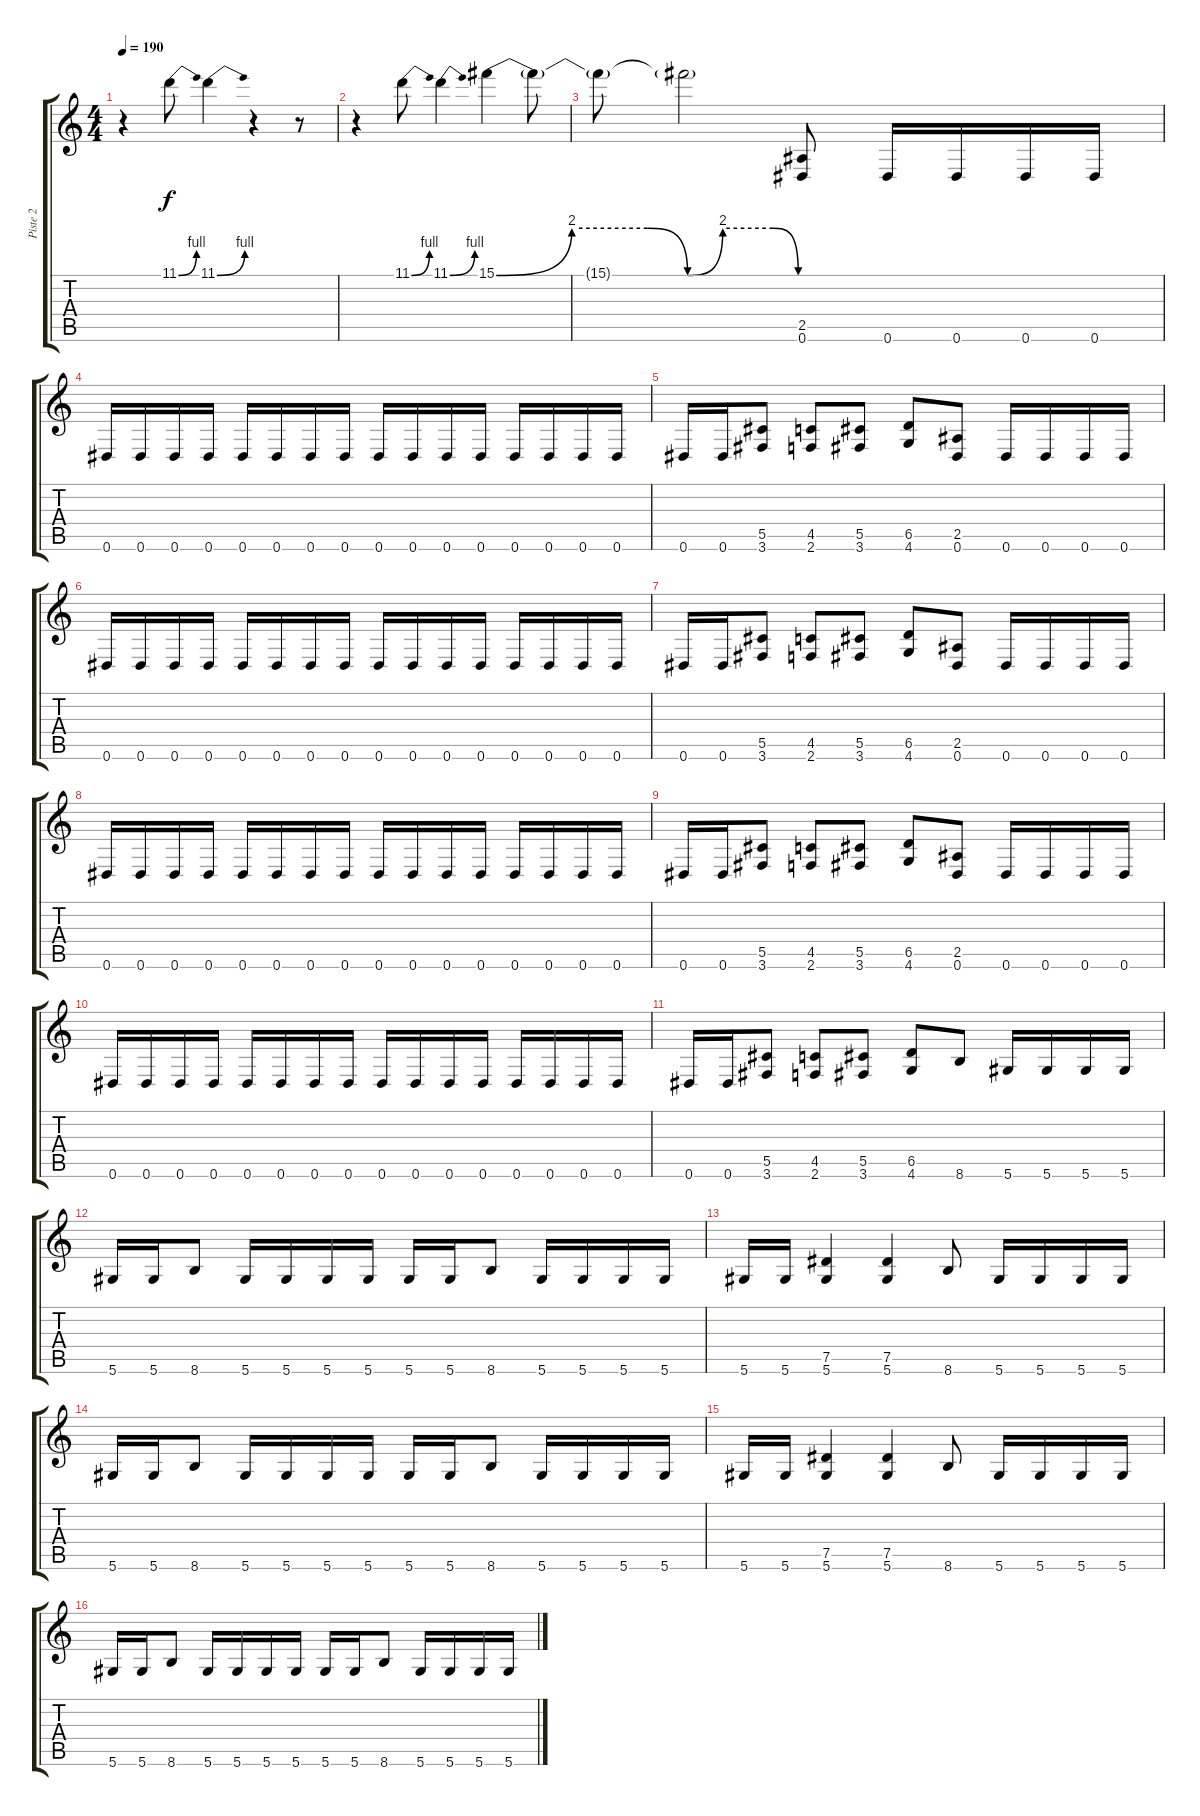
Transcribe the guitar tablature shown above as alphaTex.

\track ("Piste 2" "Piste 2") {instrument distortionguitar}
\staff {score tabs}
\tuning (Eb4 Bb3 Gb3 Db3 Ab2 Eb2) {hide}
\ts (4 4)
\tempo 190
\clef g2
\ks c
r.4{dy f} 11.1{be (bend 0 0 60 4)}.8 11.1{be (bend 0 0 60 4)}.4 r.4 r.8 |
r.4 11.1{be (bend 0 0 60 4)}.8 11.1{be (bend 0 0 60 4)}.4 15.1{be (custom 0 0 15 8 30 8 38 0 45 8 55 8 60 0)}.4 15.1{t}.8 |
15.1{t}.8 15.1{t}.2 (2.5 0.6).8 0.6.16 0.6.16 0.6.16 0.6.16 |
0.6.16 0.6.16 0.6.16 0.6.16 0.6.16 0.6.16 0.6.16 0.6.16 0.6.16 0.6.16 0.6.16 0.6.16 0.6.16 0.6.16 0.6.16 0.6.16 |
0.6.16 0.6.16 (5.5 3.6).8 (4.5 2.6).8 (5.5 3.6).8 (6.5 4.6).8 (2.5 0.6).8 0.6.16 0.6.16 0.6.16 0.6.16 |
0.6.16 0.6.16 0.6.16 0.6.16 0.6.16 0.6.16 0.6.16 0.6.16 0.6.16 0.6.16 0.6.16 0.6.16 0.6.16 0.6.16 0.6.16 0.6.16 |
0.6.16 0.6.16 (5.5 3.6).8 (4.5 2.6).8 (5.5 3.6).8 (6.5 4.6).8 (2.5 0.6).8 0.6.16 0.6.16 0.6.16 0.6.16 |
0.6.16 0.6.16 0.6.16 0.6.16 0.6.16 0.6.16 0.6.16 0.6.16 0.6.16 0.6.16 0.6.16 0.6.16 0.6.16 0.6.16 0.6.16 0.6.16 |
0.6.16 0.6.16 (5.5 3.6).8 (4.5 2.6).8 (5.5 3.6).8 (6.5 4.6).8 (2.5 0.6).8 0.6.16 0.6.16 0.6.16 0.6.16 |
0.6.16 0.6.16 0.6.16 0.6.16 0.6.16 0.6.16 0.6.16 0.6.16 0.6.16 0.6.16 0.6.16 0.6.16 0.6.16 0.6.16 0.6.16 0.6.16 |
0.6.16 0.6.16 (5.5 3.6).8 (4.5 2.6).8 (5.5 3.6).8 (6.5 4.6).8 8.6.8 5.6.16 5.6.16 5.6.16 5.6.16 |
5.6.16 5.6.16 8.6.8 5.6.16 5.6.16 5.6.16 5.6.16 5.6.16 5.6.16 8.6.8 5.6.16 5.6.16 5.6.16 5.6.16 |
5.6.16 5.6.16 (7.5 5.6).4 (7.5 5.6).4 8.6.8 5.6.16 5.6.16 5.6.16 5.6.16 |
5.6.16 5.6.16 8.6.8 5.6.16 5.6.16 5.6.16 5.6.16 5.6.16 5.6.16 8.6.8 5.6.16 5.6.16 5.6.16 5.6.16 |
5.6.16 5.6.16 (7.5 5.6).4 (7.5 5.6).4 8.6.8 5.6.16 5.6.16 5.6.16 5.6.16 |
5.6.16 5.6.16 8.6.8 5.6.16 5.6.16 5.6.16 5.6.16 5.6.16 5.6.16 8.6.8 5.6.16 5.6.16 5.6.16 5.6.16
